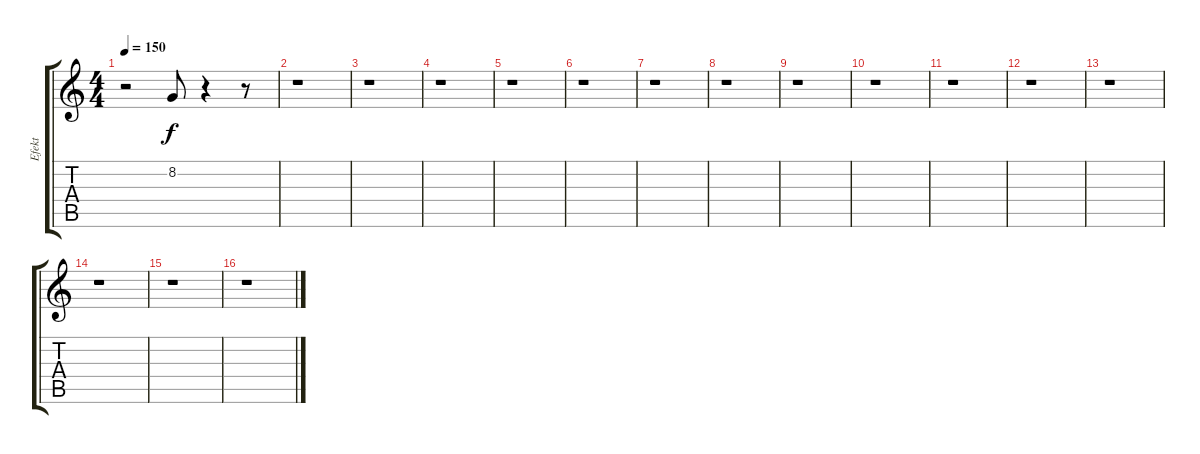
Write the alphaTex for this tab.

\track ("Efekt" "Efekt") {instrument stringensemble1}
\staff {score tabs}
\tuning (E4 B3 G3 D3 A2 E2) {hide}
\ts (4 4)
\tempo 150
\clef g2
\ks c
r.2{dy f} 8.2.8 r.4 r.8 |
r.1 |
r.1 |
r.1 |
r.1 |
r.1 |
r.1 |
r.1 |
r.1 |
r.1 |
r.1 |
r.1 |
r.1 |
r.1 |
r.1 |
r.1
